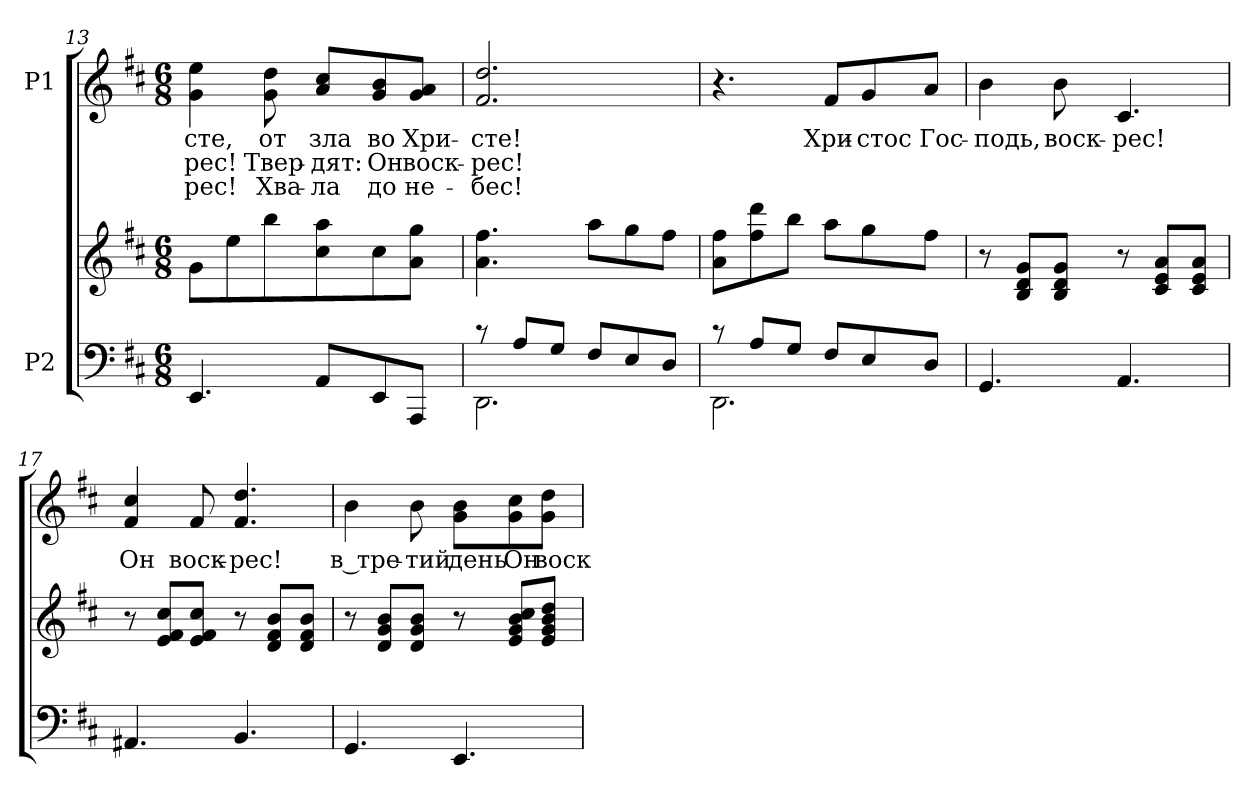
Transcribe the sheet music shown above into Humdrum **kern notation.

**kern	**kern	**kern	**text	**text	**text
*part2	*part2	*part1	*part1	*part1	*part1
*staff3	*staff2	*staff1	*staff1	*staff1	*staff1
*I"P2	*	*I"P1	*	*	*
*clefF4	*clefG2	*clefG2	*	*	*
*k[f#c#]	*k[f#c#]	*k[f#c#]	*	*	*
*D:	*D:	*D:	*	*	*
*M6/8	*M6/8	*M6/8	*	*	*
=13	=13	=13	=13	=13	=13
!	!	!	!LO:LY:b:color=#000000	!LO:LY:b:color=#000000	!LO:LY:b:color=#000000
4.EEi/	8gi\L	4gi\ 4eei	-сте,	-рес!	-рес!
.	8eei\	.	.	.	.
!	!	!	!LO:LY:b:color=#000000	!LO:LY:b:color=#000000	!LO:LY:b:color=#000000
.	8bbi\	8gi\ 8ddi	от	Твер-	Хва-
!	!	!	!LO:LY:b:color=#000000	!LO:LY:b:color=#000000	!LO:LY:b:color=#000000
8AAi/L	8cc#i\ 8aai	8ai/ 8cc#i/L	зла	-дят:	-ла
!	!	!	!LO:LY:b:color=#000000	!LO:LY:b:color=#000000	!LO:LY:b:color=#000000
8EEi/	8cc#i\	8gi/ 8bi/	во	Он	до
!	!	!	!LO:LY:b:color=#000000	!LO:LY:b:color=#000000	!LO:LY:b:color=#000000
8AAAi/J	8ai\ 8ggiJ	8gi/ 8ai/J	Хри-	воск-	не-
=14	=14	=14	=14	=14	=14
*^	*	*	*	*	*
!	!	!	!	!LO:LY:b:color=#000000	!LO:LY:b:color=#000000	!LO:LY:b:color=#000000
8r	2.DDi\	4.ai\ 4.ff#i	2.f#i/ 2.ddi	-сте!	-рес!	-бес!
8Ai/L	.	.	.	.	.	.
8Gi/J	.	.	.	.	.	.
8F#i/L	.	8aai\L	.	.	.	.
8Ei/	.	8ggi\	.	.	.	.
8Di/J	.	8ff#i\J	.	.	.	.
!!LO:LB:g=z
=15	=15	=15	=15	=15	=15	=15
8r	2.DDi\	8ai\ 8ff#iL	4.r	.	.	.
8Ai/L	.	8ff#i\ 8dddi	.	.	.	.
8Gi/J	.	8bbi\J	.	.	.	.
!	!	!	!	!LO:LY:b:color=#000000	!	!
8F#i/L	.	8aai\L	8f#i/L	Хри-	.	.
!	!	!	!	!LO:LY:b:color=#000000	!	!
8Ei/	.	8ggi\	8gi/	-стос	.	.
!	!	!	!	!LO:LY:b:color=#000000	!	!
8Di/J	.	8ff#i\J	8ai/J	Гос-	.	.
*v	*v	*	*	*	*	*
=16	=16	=16	=16	=16	=16
!	!	!	!LO:LY:b:color=#000000	!	!
4.GGi/	8r	4bi\	-подь,	.	.
.	8Bi/ 8di 8giL	.	.	.	.
!	!	!	!LO:LY:b:color=#000000	!	!
.	8Bi/ 8di 8giJ	8bi\	воск-	.	.
!	!	!	!LO:LY:b:color=#000000	!	!
4.AAi/	8r	4.c#i/	-рес!	.	.
.	8c#i/ 8ei 8aiL	.	.	.	.
.	8c#i/ 8ei 8aiJ	.	.	.	.
=17	=17	=17	=17	=17	=17
!	!	!	!LO:LY:b:color=#000000	!	!
4.AA#Xi/	8r	4f#i/ 4cc#i	Он	.	.
.	8ei/ 8f#i 8cc#iL	.	.	.	.
!	!	!	!LO:LY:b:color=#000000	!	!
.	8ei/ 8f#i 8cc#iJ	8f#i/	воск-	.	.
!	!	!	!LO:LY:b:color=#000000	!	!
4.BBi/	8r	4.f#i/ 4.ddi	-рес!	.	.
.	8di/ 8f#i 8biL	.	.	.	.
.	8di/ 8f#i 8biJ	.	.	.	.
=18	=18	=18	=18	=18	=18
!	!	!	!LO:LY:b:color=#000000	!	!
4.GGi/	8r	4bi\	в тре-	.	.
.	8di/ 8gi 8biL	.	.	.	.
!	!	!	!LO:LY:b:color=#000000	!	!
.	8di/ 8gi 8biJ	8bi\	-тий	.	.
!	!	!	!LO:LY:b:color=#000000	!	!
4.EEi/	8r	8gi\ 8bi\L	день	.	.
!	!	!	!LO:LY:b:color=#000000	!	!
.	8ei/ 8gi 8bi 8cc#iL	8gi\ 8cc#i\	Он	.	.
!	!	!	!LO:LY:b:color=#000000	!	!
.	8ei/ 8gi 8bi 8ddiJ	8gi\ 8ddi\J	воск-	.	.
=	=	=	=	=	=
*-	*-	*-	*-	*-	*-
